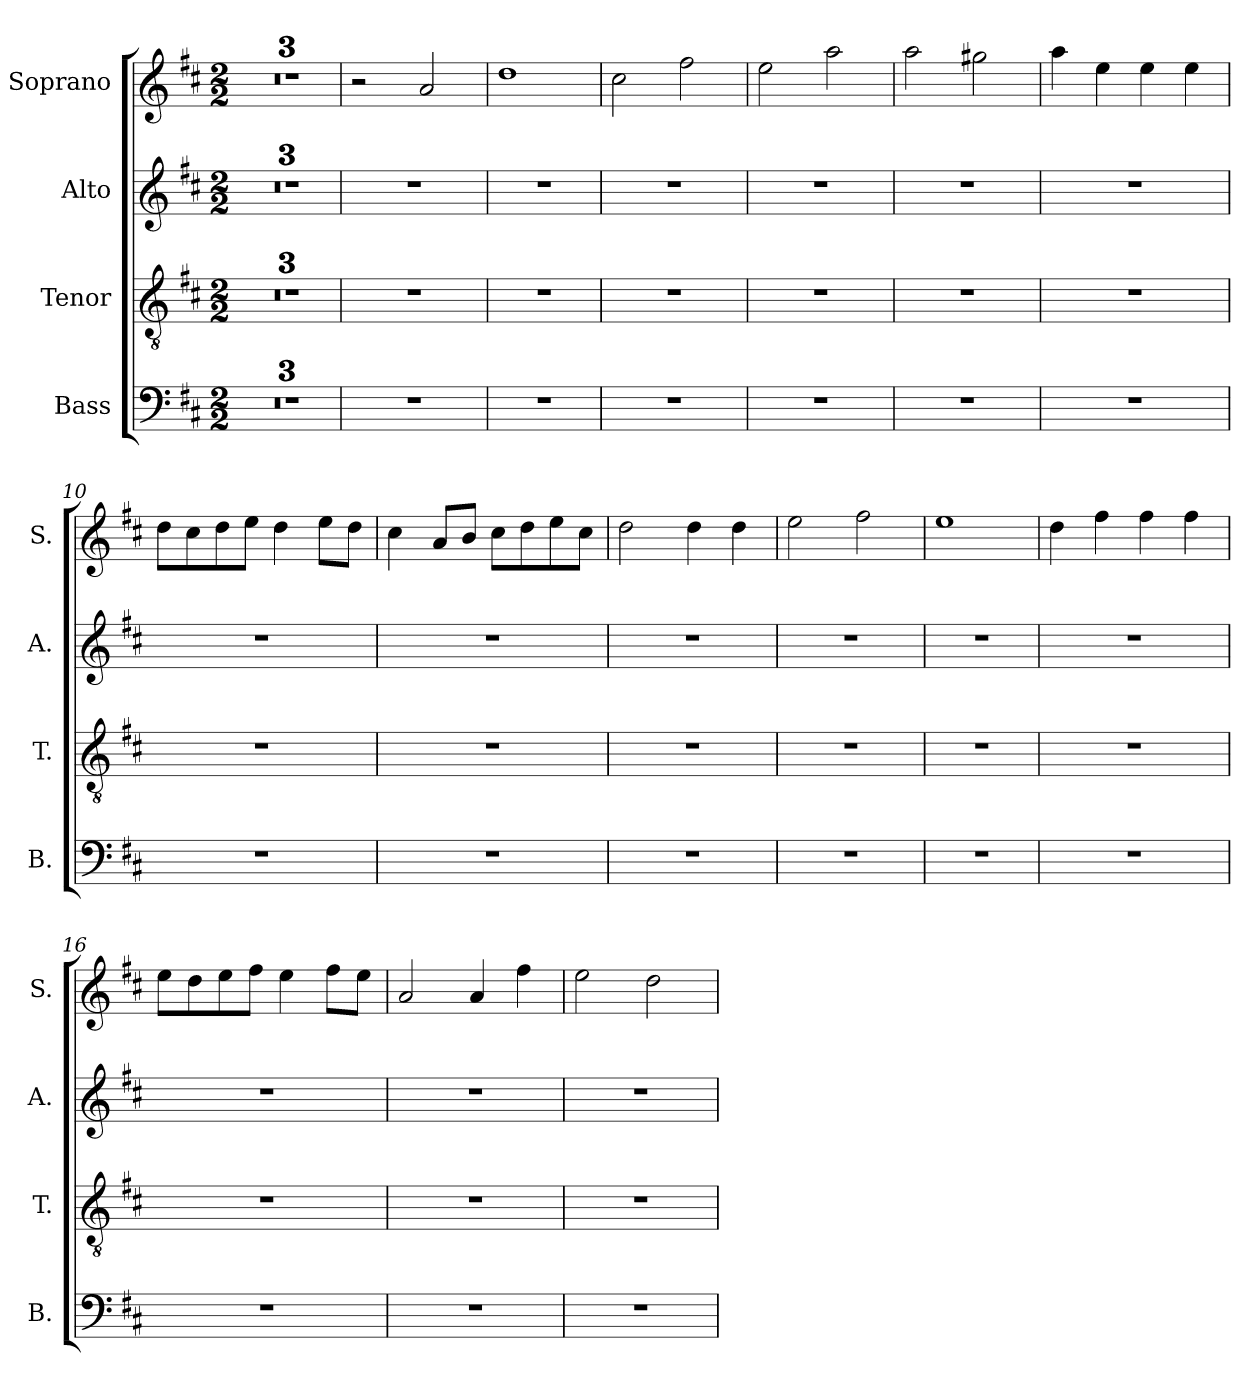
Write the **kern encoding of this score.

**kern	**kern	**kern	**kern
*part4	*part3	*part2	*part1
*staff4	*staff3	*staff2	*staff1
*I"Bass	*I"Tenor	*I"Alto	*I"Soprano
*I'B.	*I'T.	*I'A.	*I'S.
*clefF4	*clefGv2	*clefG2	*clefG2
*k[f#c#]	*k[f#c#]	*k[f#c#]	*k[f#c#]
*M2/2	*M2/2	*M2/2	*M2/2
=1	=1	=1	=1
1r	1r	1r	1r
=2	=2	=2	=2
1r	1r	1r	1r
=3	=3	=3	=3
1r	1r	1r	1r
=4	=4	=4	=4
1r	1r	1r	2r
.	.	.	2a/
=5	=5	=5	=5
1r	1r	1r	1dd
=6	=6	=6	=6
1r	1r	1r	2cc#\
.	.	.	2ff#\
=7	=7	=7	=7
1r	1r	1r	2ee\
.	.	.	2aa\
=8	=8	=8	=8
1r	1r	1r	2aa\
.	.	.	2gg#X\
=9	=9	=9	=9
1r	1r	1r	4aa\
.	.	.	4ee\
.	.	.	4ee\
.	.	.	4ee\
=10	=10	=10	=10
1r	1r	1r	8dd\L
.	.	.	8cc#\
.	.	.	8dd\
.	.	.	8ee\J
.	.	.	4dd\
.	.	.	8ee\L
.	.	.	8dd\J
!!LO:LB:g=z
=11	=11	=11	=11
1r	1r	1r	4cc#\
.	.	.	8a/L
.	.	.	8b/J
.	.	.	8cc#\L
.	.	.	8dd\
.	.	.	8ee\
.	.	.	8cc#\J
=12	=12	=12	=12
1r	1r	1r	2dd\
.	.	.	4dd\
.	.	.	4dd\
=13	=13	=13	=13
1r	1r	1r	2ee\
.	.	.	2ff#\
=14	=14	=14	=14
1r	1r	1r	1ee
=15	=15	=15	=15
1r	1r	1r	4dd\
.	.	.	4ff#\
.	.	.	4ff#\
.	.	.	4ff#\
=16	=16	=16	=16
1r	1r	1r	8ee\L
.	.	.	8dd\
.	.	.	8ee\
.	.	.	8ff#\J
.	.	.	4ee\
.	.	.	8ff#\L
.	.	.	8ee\J
=17	=17	=17	=17
1r	1r	1r	2a/
.	.	.	4a/
.	.	.	4ff#\
=18	=18	=18	=18
1r	1r	1r	2ee\
.	.	.	2dd\
=	=	=	=
*-	*-	*-	*-
